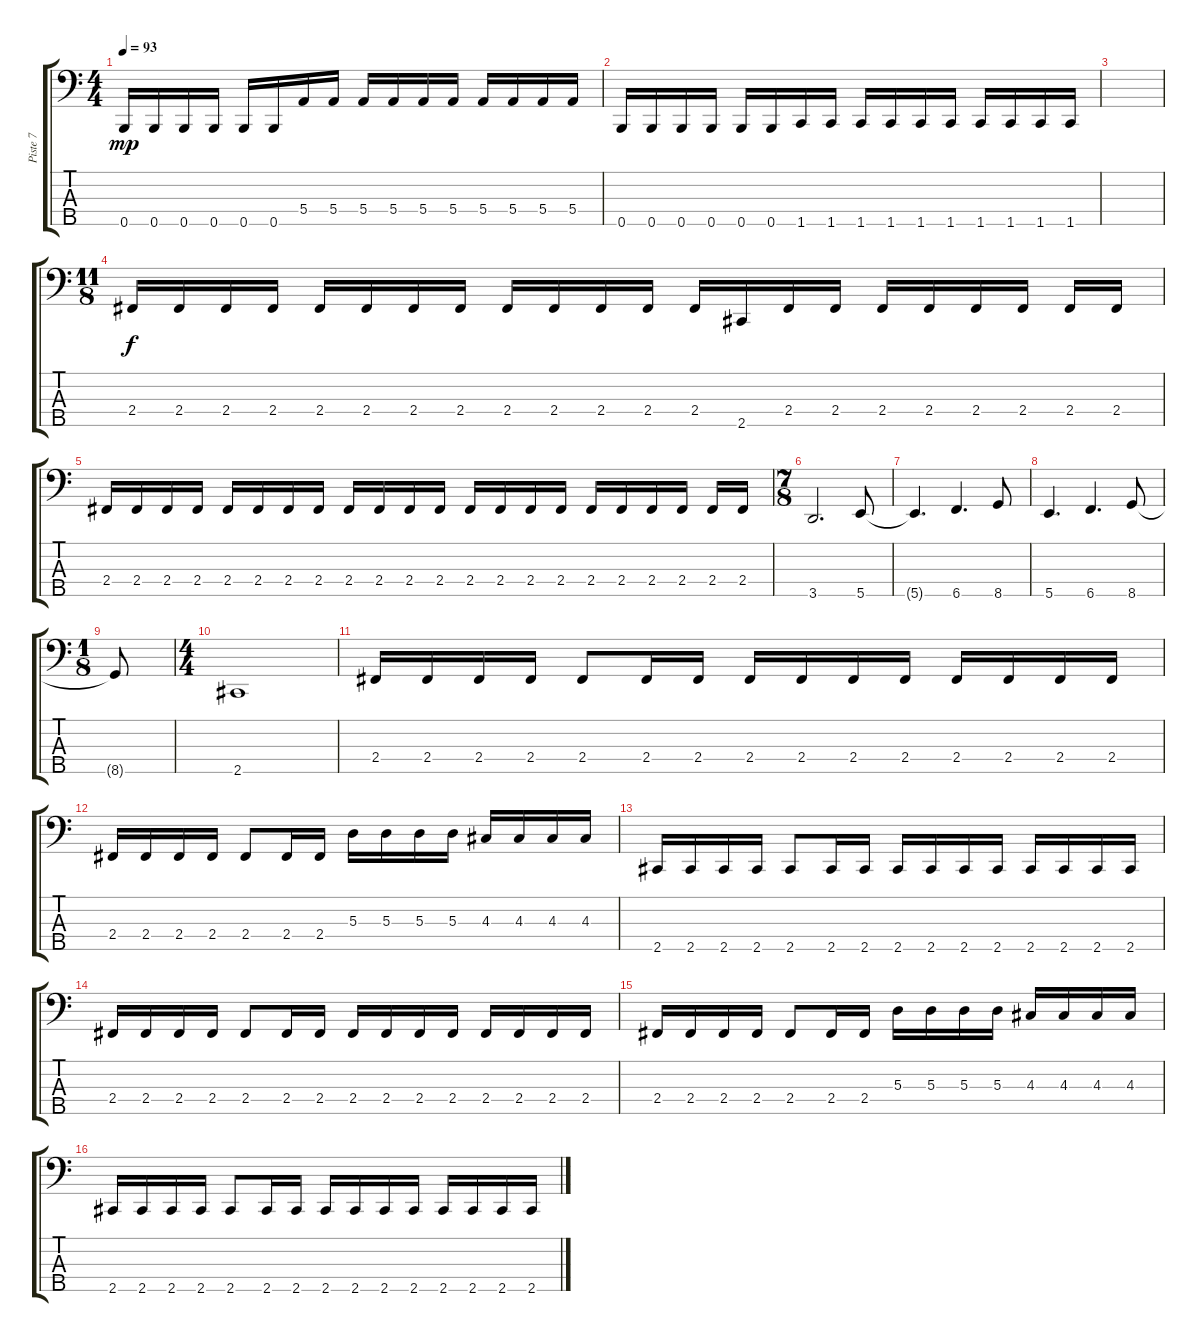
\track ("Piste 7" "Piste 7") {instrument electricbassfinger}
\staff {score tabs}
\tuning (G2 D2 A1 E1 B0) {hide}
\ts (4 4)
\tempo 93
\clef f4
\ks c
0.5.16{dy mp} 0.5.16 0.5.16 0.5.16 0.5.16 0.5.16 5.4.16 5.4.16 5.4.16 5.4.16 5.4.16 5.4.16 5.4.16 5.4.16 5.4.16 5.4.16 |
0.5.16 0.5.16 0.5.16 0.5.16 0.5.16 0.5.16 1.5.16 1.5.16 1.5.16 1.5.16 1.5.16 1.5.16 1.5.16 1.5.16 1.5.16 1.5.16 |
|
\ts (11 8)
2.4.16{dy f} 2.4.16 2.4.16 2.4.16 2.4.16 2.4.16 2.4.16 2.4.16 2.4.16 2.4.16 2.4.16 2.4.16 2.4.16 2.5.16 2.4.16 2.4.16 2.4.16 2.4.16 2.4.16 2.4.16 2.4.16 2.4.16 |
2.4.16 2.4.16 2.4.16 2.4.16 2.4.16 2.4.16 2.4.16 2.4.16 2.4.16 2.4.16 2.4.16 2.4.16 2.4.16 2.4.16 2.4.16 2.4.16 2.4.16 2.4.16 2.4.16 2.4.16 2.4.16 2.4.16 |
\ts (7 8)
3.5.2{d} 5.5.8 |
5.5{t}.4{d} 6.5.4{d} 8.5.8 |
5.5.4{d} 6.5.4{d} 8.5.8 |
\ts (1 8)
8.5{t}.8 |
\ts (4 4)
2.5.1 |
2.4.16 2.4.16 2.4.16 2.4.16 2.4.8 2.4.16 2.4.16 2.4.16 2.4.16 2.4.16 2.4.16 2.4.16 2.4.16 2.4.16 2.4.16 |
2.4.16 2.4.16 2.4.16 2.4.16 2.4.8 2.4.16 2.4.16 5.3.16 5.3.16 5.3.16 5.3.16 4.3.16 4.3.16 4.3.16 4.3.16 |
2.5.16 2.5.16 2.5.16 2.5.16 2.5.8 2.5.16 2.5.16 2.5.16 2.5.16 2.5.16 2.5.16 2.5.16 2.5.16 2.5.16 2.5.16 |
2.4.16 2.4.16 2.4.16 2.4.16 2.4.8 2.4.16 2.4.16 2.4.16 2.4.16 2.4.16 2.4.16 2.4.16 2.4.16 2.4.16 2.4.16 |
2.4.16 2.4.16 2.4.16 2.4.16 2.4.8 2.4.16 2.4.16 5.3.16 5.3.16 5.3.16 5.3.16 4.3.16 4.3.16 4.3.16 4.3.16 |
2.5.16 2.5.16 2.5.16 2.5.16 2.5.8 2.5.16 2.5.16 2.5.16 2.5.16 2.5.16 2.5.16 2.5.16 2.5.16 2.5.16 2.5.16
